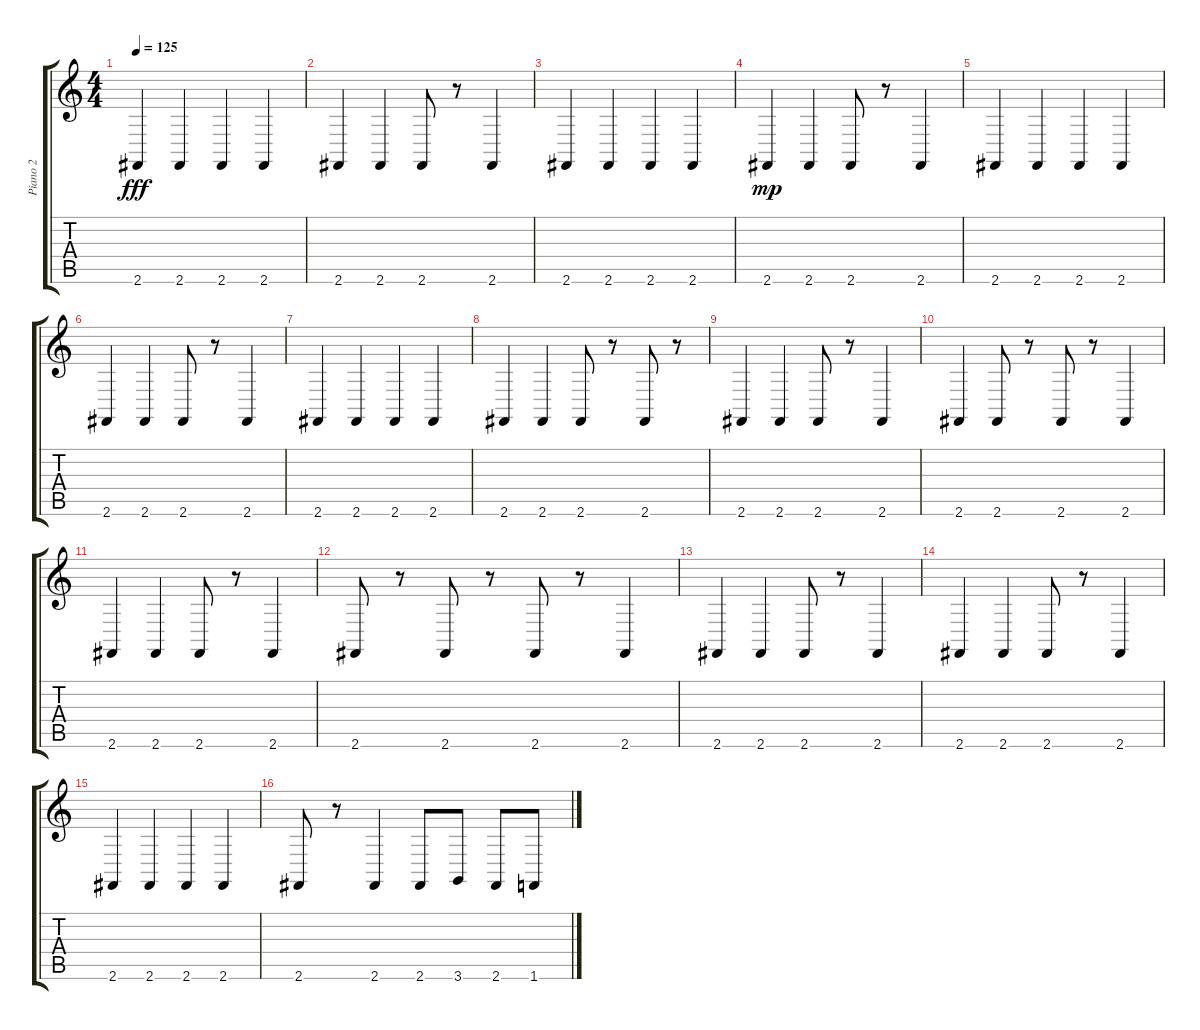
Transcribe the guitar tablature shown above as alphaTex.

\track ("Piano 2" "Piano 2") {instrument acousticgrandpiano}
\staff {score tabs}
\tuning (E4 B3 G3 D3 A2 E2) {hide}
\ts (4 4)
\tempo 125
\clef g2
\ks c
2.6.4{dy fff} 2.6.4 2.6.4 2.6.4 |
2.6.4 2.6.4 2.6.8 r.8 2.6.4 |
2.6.4 2.6.4 2.6.4 2.6.4 |
2.6.4{dy mp} 2.6.4 2.6.8 r.8 2.6.4 |
2.6.4 2.6.4 2.6.4 2.6.4 |
2.6.4 2.6.4 2.6.8 r.8 2.6.4 |
2.6.4 2.6.4 2.6.4 2.6.4 |
2.6.4 2.6.4 2.6.8 r.8 2.6.8 r.8 |
2.6.4 2.6.4 2.6.8 r.8 2.6.4 |
2.6.4 2.6.8 r.8 2.6.8 r.8 2.6.4 |
2.6.4 2.6.4 2.6.8 r.8 2.6.4 |
2.6.8 r.8 2.6.8 r.8 2.6.8 r.8 2.6.4 |
2.6.4 2.6.4 2.6.8 r.8 2.6.4 |
2.6.4 2.6.4 2.6.8 r.8 2.6.4 |
2.6.4 2.6.4 2.6.4 2.6.4 |
2.6.8 r.8 2.6.4 2.6.8 3.6.8 2.6.8 1.6.8
